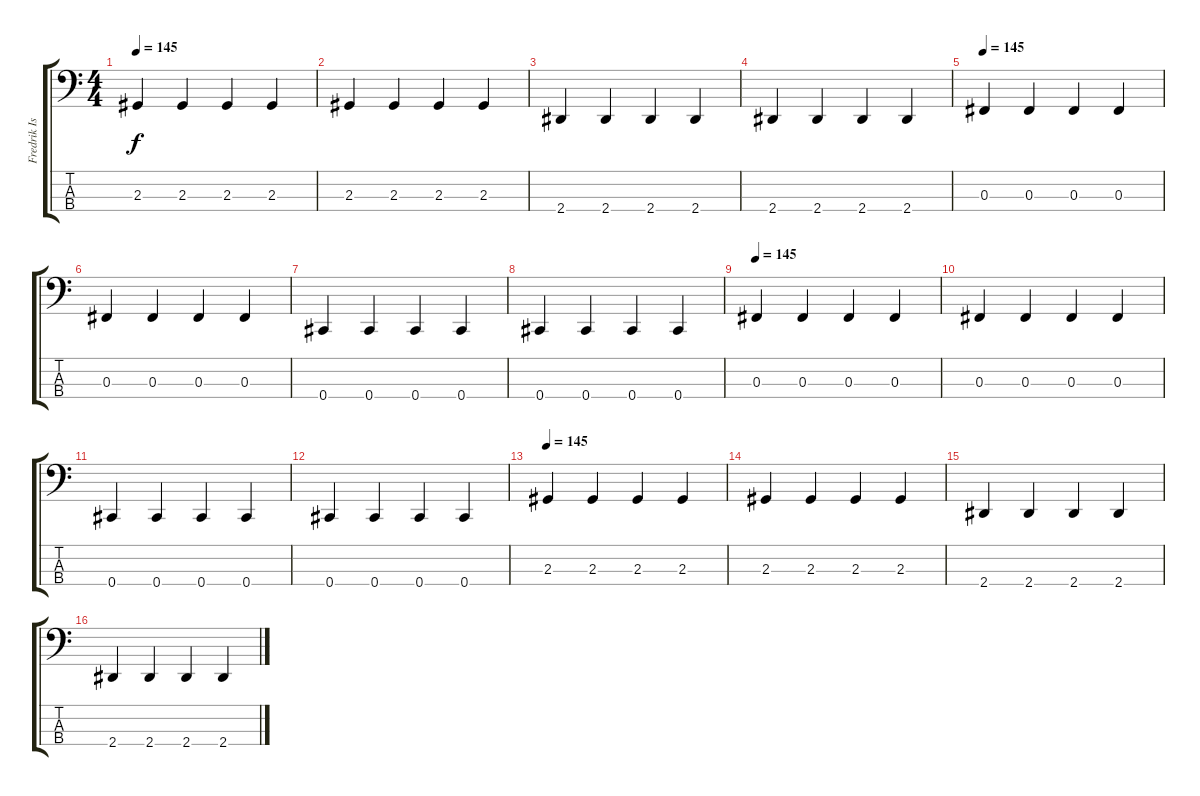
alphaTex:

\track ("Fredrik Isaksson (Bass)" "Fredrik Is") {instrument electricbassfinger}
\staff {score tabs}
\tuning (E2 B1 Gb1 Db1) {hide}
\ts (4 4)
\tempo 145
\clef f4
\ks c
2.3.4{dy f} 2.3.4 2.3.4 2.3.4 |
2.3.4 2.3.4 2.3.4 2.3.4 |
2.4.4 2.4.4 2.4.4 2.4.4 |
2.4.4 2.4.4 2.4.4 2.4.4 |
\tempo 145
0.3.4 0.3.4 0.3.4 0.3.4 |
0.3.4 0.3.4 0.3.4 0.3.4 |
0.4.4 0.4.4 0.4.4 0.4.4 |
0.4.4 0.4.4 0.4.4 0.4.4 |
\tempo 145
0.3.4 0.3.4 0.3.4 0.3.4 |
0.3.4 0.3.4 0.3.4 0.3.4 |
0.4.4 0.4.4 0.4.4 0.4.4 |
0.4.4 0.4.4 0.4.4 0.4.4 |
\tempo 145
2.3.4 2.3.4 2.3.4 2.3.4 |
2.3.4 2.3.4 2.3.4 2.3.4 |
2.4.4 2.4.4 2.4.4 2.4.4 |
2.4.4 2.4.4 2.4.4 2.4.4
